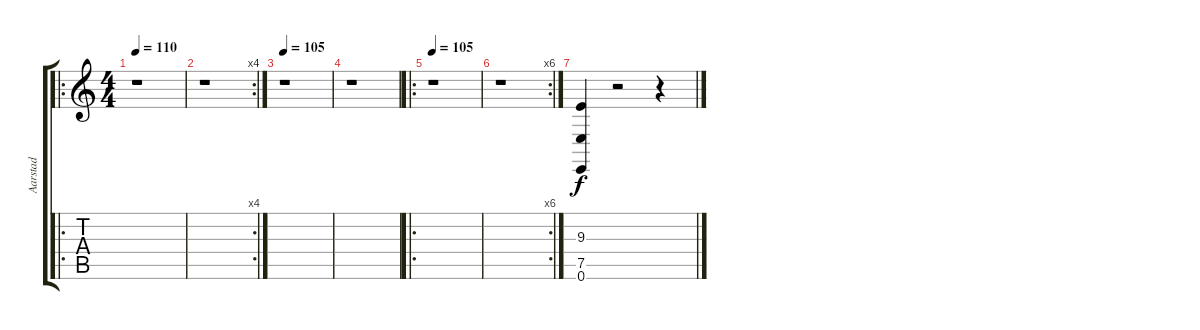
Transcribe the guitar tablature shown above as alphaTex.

\track ("Aarstad" "Aarstad") {instrument stringensemble2}
\staff {score tabs}
\tuning (E4 B3 G3 D3 A2 E2) {hide}
\ro
\ts (4 4)
\tempo 110
\clef g2
\ks c
r.1{dy f} |
\rc 4
r.1 |
\tempo 105
r.1 |
r.1 |
\ro
\tempo 90
\tempo 105
r.1 |
\rc 6
r.1 |
(9.3 7.5 0.6).4 r.2 r.4
